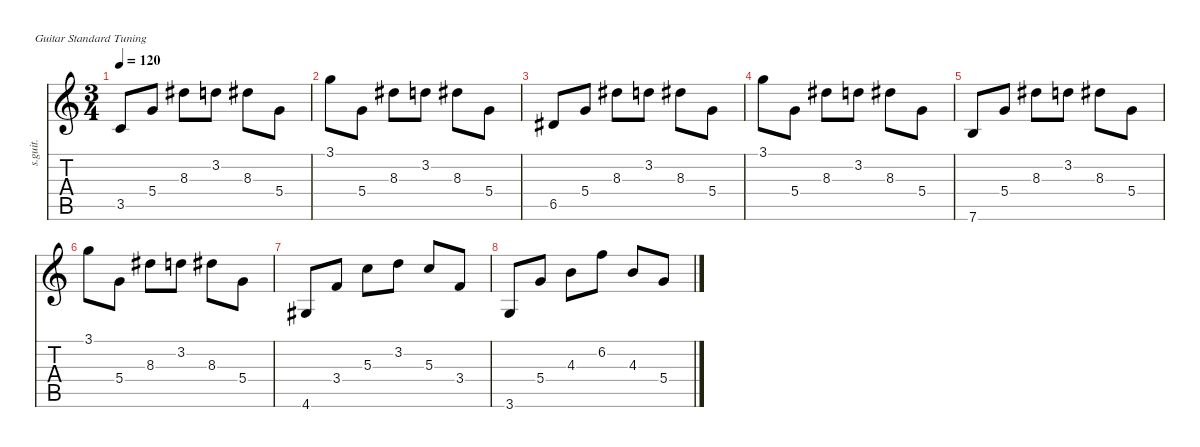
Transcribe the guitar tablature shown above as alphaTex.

\defaultSystemsLayout 4
\hideDynamics
\bracketExtendMode nobrackets
\otherSystemsTrackNameOrientation horizontal
\track ("Steel Guitar" "s.guit.") {instrument acousticguitarsteel}
\staff {score tabs}
\tuning (E4 B3 G3 D3 A2 E2)
\ts (3 4)
\beaming (8 2 2 2)
\tempo 120
\clef g2
\ks c
3.5.8{dy mf instrument acousticguitarsteel beam Up} 5.4.8{beam Up} 8.3{acc #}.8{beam Down} 3.2.8{beam Down} 8.3{acc #}.8{beam Down} 5.4.8{beam Down} |
3.1.8{beam Down} 5.4.8{beam Down} 8.3{acc #}.8{beam Down} 3.2.8{beam Down} 8.3{acc #}.8{beam Down} 5.4.8{beam Down} |
6.5{acc #}.8{beam Up} 5.4.8{beam Up} 8.3{acc #}.8{beam Down} 3.2.8{beam Down} 8.3{acc #}.8{beam Down} 5.4.8{beam Down} |
3.1.8{beam Down} 5.4.8{beam Down} 8.3{acc #}.8{beam Down} 3.2.8{beam Down} 8.3{acc #}.8{beam Down} 5.4.8{beam Down} |
7.6.8{beam Up} 5.4.8{beam Up} 8.3{acc #}.8{beam Down} 3.2.8{beam Down} 8.3{acc #}.8{beam Down} 5.4.8{beam Down} |
3.1.8{beam Down} 5.4.8{beam Down} 8.3{acc #}.8{beam Down} 3.2.8{beam Down} 8.3{acc #}.8{beam Down} 5.4.8{beam Down} |
4.6{acc #}.8{beam Up} 3.4.8{beam Up} 5.3.8{beam Down} 3.2.8{beam Down} 5.3.8{beam Up} 3.4.8{beam Up} |
3.6.8{beam Up} 5.4.8{beam Up} 4.3.8{beam Down} 6.2.8{beam Down} 4.3.8{beam Up} 5.4.8{beam Up}
